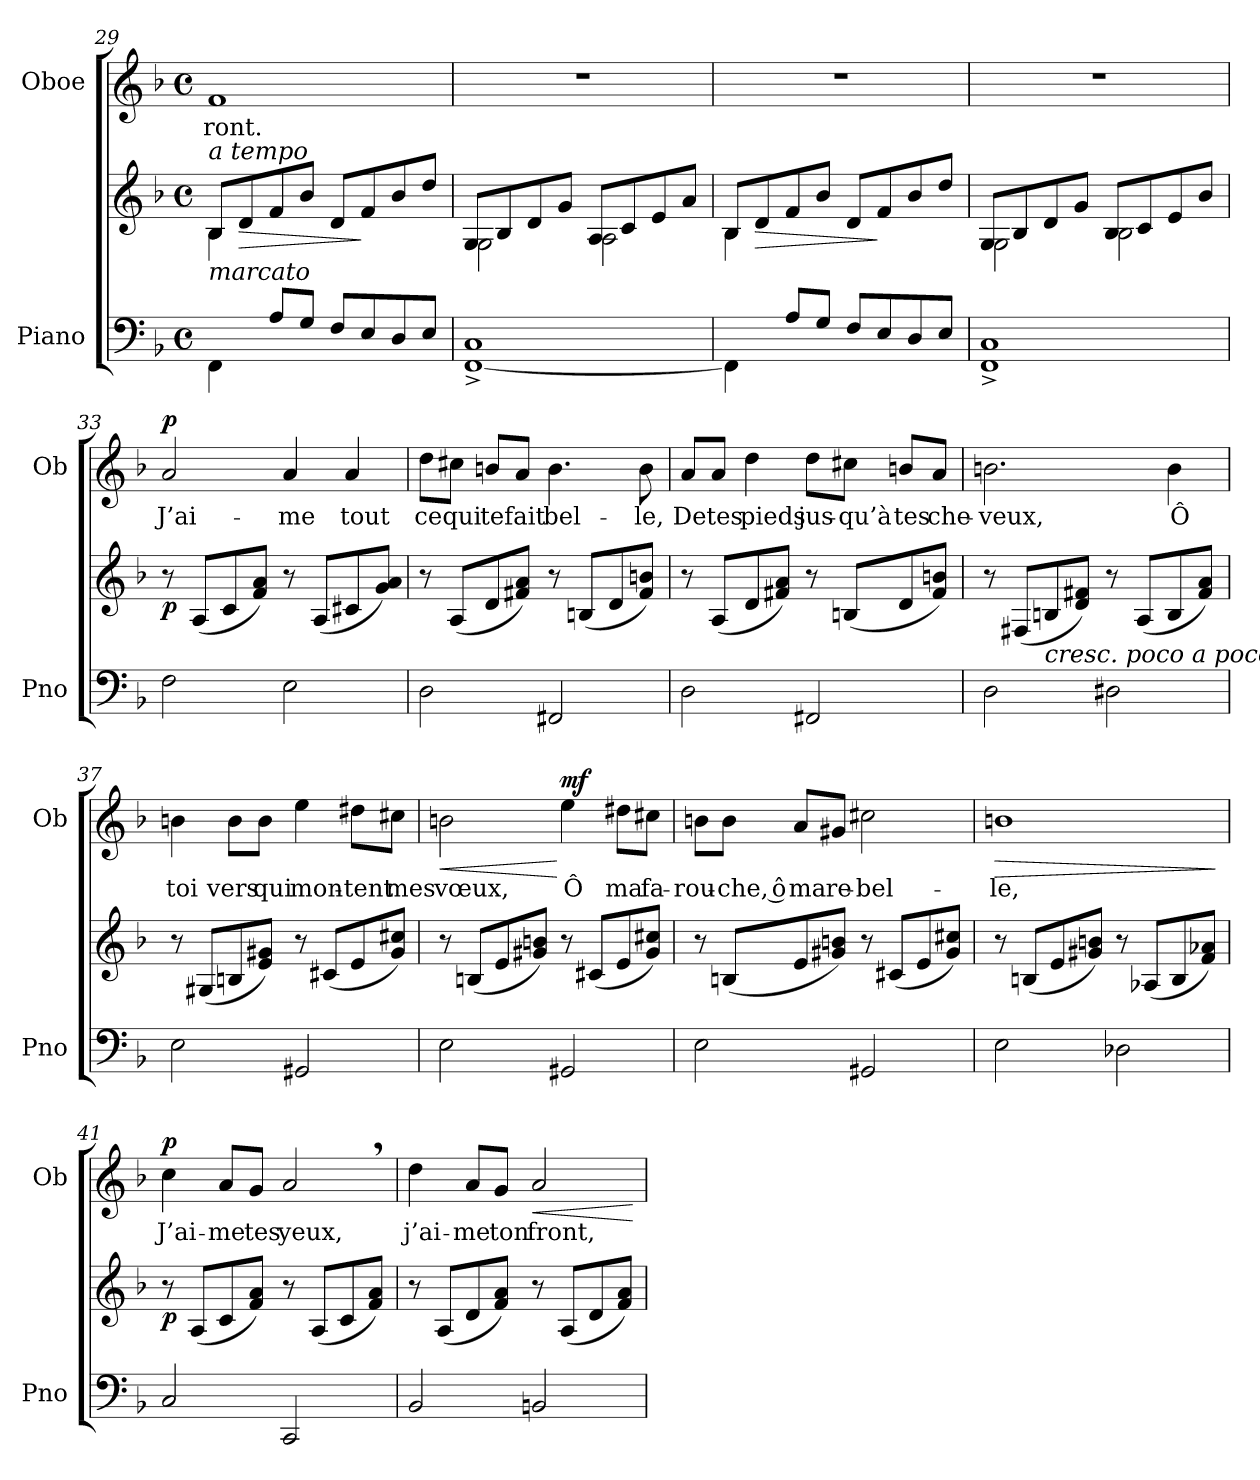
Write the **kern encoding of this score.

**kern	**kern	**dynam	**kern	**text	**dynam
*part2	*part2	*part2	*part1	*part1	*part1
*staff3	*staff2	*staff2/3	*staff1	*staff1	*staff1
*I"Piano	*	*	*I"Oboe	*	*
*I'Pno	*	*	*I'Ob	*	*
!!LO:PB:g=z
*clefF4	*clefG2	*	*clefG2	*	*
*k[b-]	*k[b-]	*	*k[b-]	*	*
*M4/4	*M4/4	*	*M4/4	*	*
*met(c)	*met(c)	*	*met(c)	*	*
=29	=29	=29	=29	=29	=29
*	*^	*	*	*	*
!	!LO:TX:a:i:t=a tempo	!	!	!	!	!
!LO:TX:a:i:t=marcato	!	!	!	!	!	!
!	!	!	!	!	!LO:LY:b	!
4FF\	8B-/L	(4B-\	.	1f	-ront.	.
!	!	!	!LO:HP:b	!	!	!
.	8d/	.	>	.	.	.
8A/L	8f/	2.ryy	.	.	.	.
8G/J	8b-/J	.	.	.	.	.
8F/L	8d/L	.	.	.	.	.
8E/	8f/	.	]	.	.	.
8D/	8b-/	.	.	.	.	.
8E/J)	8dd/J	.	.	.	.	.
=30	=30	=30	=30	=30	=30	=30
[1FF^ 1C^	8G/L	2G\	.	1r	.	.
.	8B-/	.	.	.	.	.
.	8d/	.	.	.	.	.
.	8g/J	.	.	.	.	.
.	8A/L	2A\	.	.	.	.
.	8c/	.	.	.	.	.
.	8e/	.	.	.	.	.
.	8a/J	.	.	.	.	.
=31	=31	=31	=31	=31	=31	=31
4FF\]	8B-/L	(4B-\	.	1r	.	.
!	!	!	!LO:HP:b	!	!	!
.	8d/	.	>	.	.	.
8A/L	8f/	2.ryy	.	.	.	.
8G/J	8b-/J	.	.	.	.	.
8F/L	8d/L	.	.	.	.	.
8E/	8f/	.	]	.	.	.
8D/	8b-/	.	.	.	.	.
8E/J)	8dd/J	.	.	.	.	.
=32	=32	=32	=32	=32	=32	=32
1FF^ 1C^	8G/L	2G\	.	1r	.	.
.	8B-/	.	.	.	.	.
.	8d/	.	.	.	.	.
.	8g/J	.	.	.	.	.
.	8B-/L	2B-\	.	.	.	.
.	8c/	.	.	.	.	.
.	8e/	.	.	.	.	.
.	8b-/J	.	.	.	.	.
*	*v	*v	*	*	*	*
!!LO:LB:g=z
=33	=33	=33	=33	=33	=33
!	!	!LO:DY:b	!	!LO:LY:b	!LO:DY:a
2F\	8r	p	2a/	J’ai-	p
.	(8A/L	.	.	.	.
.	8c/	.	.	.	.
.	8f/ 8a/J)	.	.	.	.
!	!	!	!	!LO:LY:b	!
2E\	8r	.	4a/	-me	.
.	(8A/L	.	.	.	.
!	!	!	!	!LO:LY:b	!
.	8c#X/	.	4a/	tout	.
.	8g/ 8a/J)	.	.	.	.
=34	=34	=34	=34	=34	=34
!	!	!	!	!LO:LY:b	!
2D\	8r	.	8dd\L	ce	.
!	!	!	!	!LO:LY:b	!
.	(8A/L	.	8cc#X\J	qui	.
!	!	!	!	!LO:LY:b	!
.	8d/	.	8bn/L	te	.
!	!	!	!	!LO:LY:b	!
.	8f#X/ 8a/J)	.	8a/J	fait	.
!	!	!	!	!LO:LY:b	!
2FF#X/	8r	.	4.b\	bel-	.
.	(8Bn/L	.	.	.	.
.	8d/	.	.	.	.
!	!	!	!	!LO:LY:b	!
.	8f#/ 8bn/J)	.	8b\	-le,	.
=35	=35	=35	=35	=35	=35
!	!	!	!	!LO:LY:b	!
2D\	8r	.	8a/L	De	.
!	!	!	!	!LO:LY:b	!
.	(8A/L	.	8a/J	tes	.
!	!	!	!	!LO:LY:b	!
.	8d/	.	4dd\	pieds	.
.	8f#X/ 8a/J)	.	.	.	.
!	!	!	!	!LO:LY:b	!
2FF#X/	8r	.	8dd\L	jus-	.
!	!	!	!	!LO:LY:b	!
.	(8Bn/L	.	8cc#X\J	-qu’à	.
!	!	!	!	!LO:LY:b	!
.	8d/	.	8bn/L	tes	.
!	!	!	!	!LO:LY:b	!
.	8f#/ 8bn/J)	.	8a/J	che-	.
!!LO:LB:g=z
=36	=36	=36	=36	=36	=36
!	!	!	!	!LO:LY:b	!
2D\	8r	.	2.bn\	-veux,	.
.	(8F#X/L	.	.	.	.
!	!LO:TX:b:i:t=cresc. poco a poco	!	!	!	!
.	8Bn/	.	.	.	.
.	8d/ 8f#X/J)	.	.	.	.
2D#X\	8r	.	.	.	.
.	(8A/L	.	.	.	.
!	!	!	!	!LO:LY:b	!
.	8B/	.	4b\	Ô	.
.	8f#/ 8a/J)	.	.	.	.
=37	=37	=37	=37	=37	=37
!	!	!	!	!LO:LY:b	!
2E\	8r	.	4bn\	toi	.
.	(8G#X/L	.	.	.	.
!	!	!	!	!LO:LY:b	!
.	8Bn/	.	8b\L	vers	.
!	!	!	!	!LO:LY:b	!
.	8e/ 8g#X/J)	.	8b\J	qui	.
!	!	!	!	!LO:LY:b	!
2GG#X/	8r	.	4ee\	mon-	.
.	(8c#X/L	.	.	.	.
!	!	!	!	!LO:LY:b	!
.	8e/	.	8dd#X\L	-tent	.
!	!	!	!	!LO:LY:b	!
.	8g#/ 8cc#X/J)	.	8cc#X\J	mes	.
=38	=38	=38	=38	=38	=38
!	!	!	!	!LO:LY:b	!LO:HP:b
2E\	8r	.	2bn\	vœux,	<
.	(8Bn/L	.	.	.	.
.	8e/	.	.	.	.
.	8g#X/ 8bn/J)	.	.	.	.
!	!	!	!	!LO:LY:b	!LO:DY:n=1:a
2GG#X/	8r	.	4ee\	Ô	[ mf
.	(8c#X/L	.	.	.	.
!	!	!	!	!LO:LY:b	!
.	8e/	.	8dd#X\L	ma	.
!	!	!	!	!LO:LY:b	!
.	8g#/ 8cc#X/J)	.	8cc#X\J	fa-	.
!!LO:LB:g=z
=39	=39	=39	=39	=39	=39
!	!	!	!	!LO:LY:b	!
2E\	8r	.	8bn\L	-rou-	.
!	!	!	!	!LO:LY:b	!
.	(8Bn/L	.	8b\J	-che, ô	.
!	!	!	!	!LO:LY:b	!
.	8e/	.	8a/L	ma	.
!	!	!	!	!LO:LY:b	!
.	8g#X/ 8bn/J)	.	8g#X/J	re-	.
!	!	!	!	!LO:LY:b	!
2GG#X/	8r	.	2cc#X\	-bel-	.
.	(8c#X/L	.	.	.	.
.	8e/	.	.	.	.
.	8g#/ 8cc#X/J)	.	.	.	.
=40	=40	=40	=40	=40	=40
!	!	!	!	!LO:LY:b	!LO:HP:b
2E\	8r	.	1bn	-le,	>
.	(8Bn/L	.	.	.	.
.	8e/	.	.	.	.
.	8g#X/ 8bn/J)	.	.	.	.
2D-X\	8r	.	.	.	.
.	(8A-X/L	.	.	.	.
.	8B/	.	.	.	.
.	8f/ 8a-X/J)	.	.	.	.
.	.	.	.	.	]
=41	=41	=41	=41	=41	=41
!	!	!LO:DY:b	!	!LO:LY:b	!LO:DY:a
2C/	8r	p	4cc\	J’ai-	p
.	(8A/L	.	.	.	.
!	!	!	!	!LO:LY:b	!
.	8c/	.	8a/L	-me	.
!	!	!	!	!LO:LY:b	!
.	8f/ 8a/J)	.	8g/J	tes	.
!	!	!	!	!LO:LY:b	!
2CC/	8r	.	2a,/	yeux,	.
.	(8A/L	.	.	.	.
.	8c/	.	.	.	.
.	8f/ 8a/J)	.	.	.	.
=42	=42	=42	=42	=42	=42
!	!	!	!	!LO:LY:b	!
2BB-/	8r	.	4dd\	j’ai-	.
.	(8A/L	.	.	.	.
!	!	!	!	!LO:LY:b	!
.	8d/	.	8a/L	-me	.
!	!	!	!	!LO:LY:b	!
.	8f/ 8a/J)	.	8g/J	ton	.
!	!	!	!	!LO:LY:b	!LO:HP:b
2BBn/	8r	.	2a/	front,	<
.	(8A/L	.	.	.	.
.	8d/	.	.	.	.
.	8f/ 8a/J)	.	.	.	.
.	.	.	.	.	[
=	=	=	=	=	=
*-	*-	*-	*-	*-	*-
